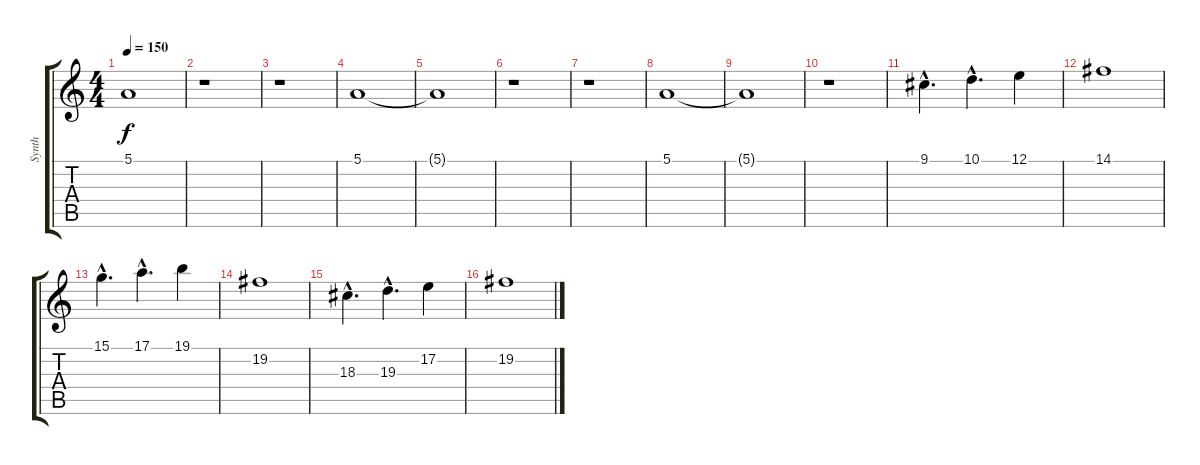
\track ("Synth" "Synth") {instrument synthstrings1}
\staff {score tabs}
\tuning (E4 B3 G3 D3 A2 E2) {hide}
\ts (4 4)
\tempo 150
\clef g2
\ks c
5.1{t}.1{dy f} |
r.1 |
r.1 |
5.1.1 |
5.1{t}.1 |
r.1 |
r.1 |
5.1.1 |
5.1{t}.1 |
r.1 |
9.1{hac}.4{d} 10.1{hac}.4{d} 12.1.4 |
14.1.1 |
15.1{hac}.4{d} 17.1{hac}.4{d} 19.1.4 |
19.2.1 |
18.3{hac}.4{d} 19.3{hac}.4{d} 17.2.4 |
19.2.1
